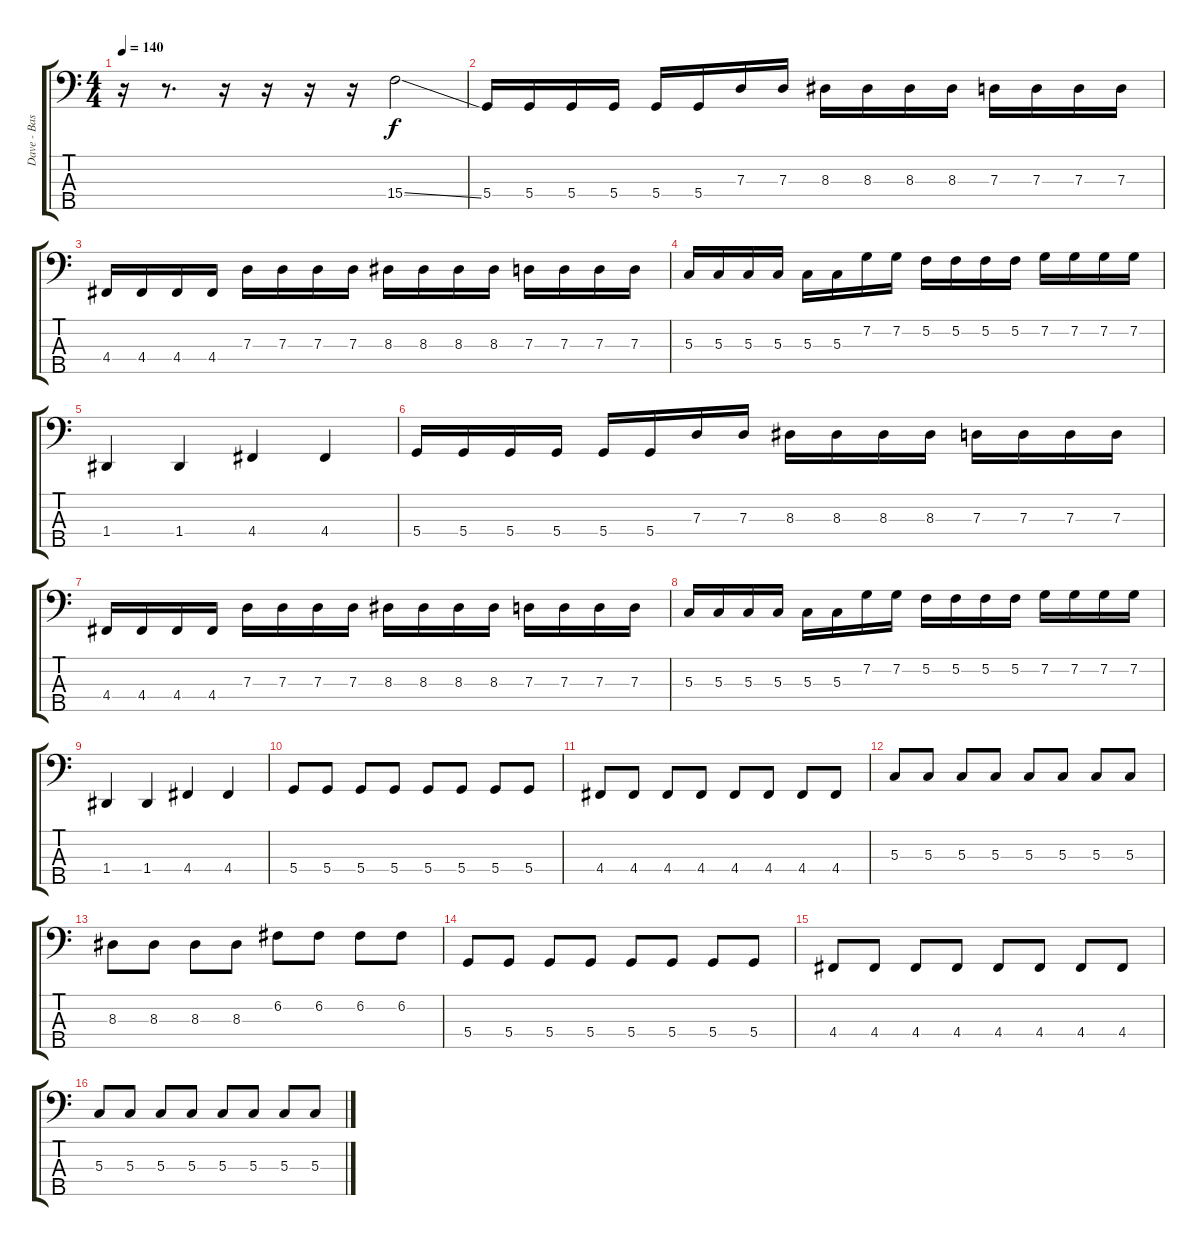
\track ("Dave - Bass" "Dave - Bas") {instrument electricbassfinger}
\staff {score tabs}
\tuning (F2 C2 G1 D1 A0) {hide}
\ts (4 4)
\tempo 140
\clef f4
\ks c
r.16{dy f instrument electricbassfinger} r.8{d} r.16 r.16 r.16 r.16 15.4{ss}.2 |
5.4.16 5.4.16 5.4.16 5.4.16 5.4.16 5.4.16 7.3.16 7.3.16 8.3.16 8.3.16 8.3.16 8.3.16 7.3.16 7.3.16 7.3.16 7.3.16 |
4.4.16 4.4.16 4.4.16 4.4.16 7.3.16 7.3.16 7.3.16 7.3.16 8.3.16 8.3.16 8.3.16 8.3.16 7.3.16 7.3.16 7.3.16 7.3.16 |
5.3.16 5.3.16 5.3.16 5.3.16 5.3.16 5.3.16 7.2.16 7.2.16 5.2.16 5.2.16 5.2.16 5.2.16 7.2.16 7.2.16 7.2.16 7.2.16 |
1.4.4 1.4.4 4.4.4 4.4.4 |
5.4.16 5.4.16 5.4.16 5.4.16 5.4.16 5.4.16 7.3.16 7.3.16 8.3.16 8.3.16 8.3.16 8.3.16 7.3.16 7.3.16 7.3.16 7.3.16 |
4.4.16 4.4.16 4.4.16 4.4.16 7.3.16 7.3.16 7.3.16 7.3.16 8.3.16 8.3.16 8.3.16 8.3.16 7.3.16 7.3.16 7.3.16 7.3.16 |
5.3.16 5.3.16 5.3.16 5.3.16 5.3.16 5.3.16 7.2.16 7.2.16 5.2.16 5.2.16 5.2.16 5.2.16 7.2.16 7.2.16 7.2.16 7.2.16 |
1.4.4 1.4.4 4.4.4 4.4.4 |
5.4.8 5.4.8 5.4.8 5.4.8 5.4.8 5.4.8 5.4.8 5.4.8 |
4.4.8 4.4.8 4.4.8 4.4.8 4.4.8 4.4.8 4.4.8 4.4.8 |
5.3.8 5.3.8 5.3.8 5.3.8 5.3.8 5.3.8 5.3.8 5.3.8 |
8.3.8 8.3.8 8.3.8 8.3.8 6.2.8 6.2.8 6.2.8 6.2.8 |
5.4.8 5.4.8 5.4.8 5.4.8 5.4.8 5.4.8 5.4.8 5.4.8 |
4.4.8 4.4.8 4.4.8 4.4.8 4.4.8 4.4.8 4.4.8 4.4.8 |
5.3.8 5.3.8 5.3.8 5.3.8 5.3.8 5.3.8 5.3.8 5.3.8
